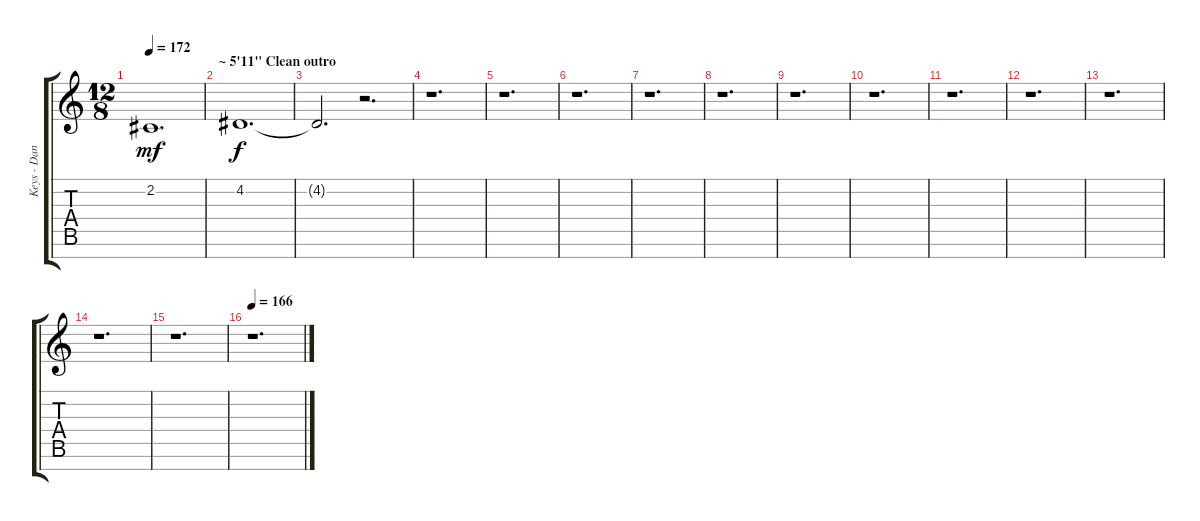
\track ("Keys - Daniel Fischer" "Keys - Dan") {instrument stringensemble1}
\staff {score tabs}
\tuning (E4 B3 G3 D3 A2 E2 B1) {hide}
\ts (12 8)
\tempo 172
\clef g2
\ks c
2.2.1{d dy mf} |
\section ("" "~ 5'11\" Clean outro")
4.2.1{d dy f} |
4.2{t}.2{d} r.2{d} |
r.1{d} |
r.1{d} |
r.1{d} |
r.1{d} |
r.1{d} |
r.1{d} |
r.1{d} |
r.1{d} |
r.1{d} |
r.1{d} |
r.1{d} |
r.1{d} |
\tempo 166
r.1{d}
